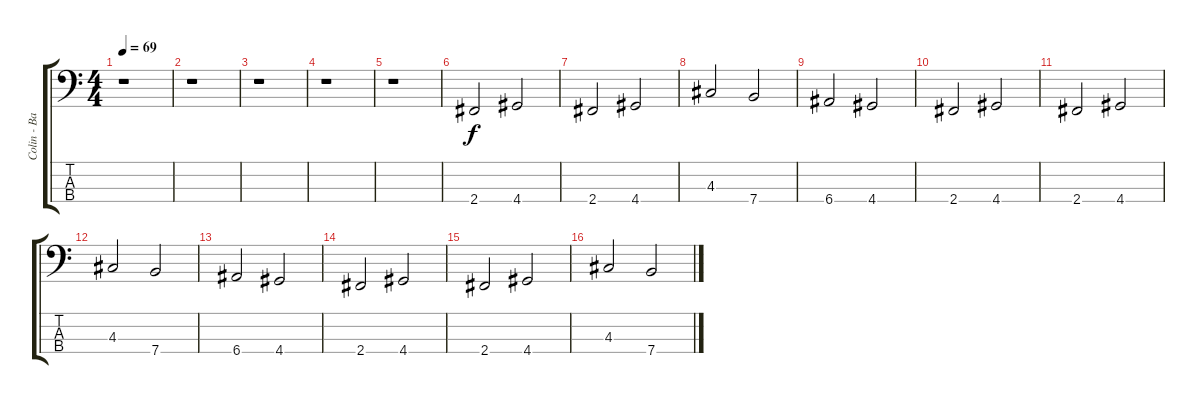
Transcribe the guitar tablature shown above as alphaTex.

\track ("Colin - Bass" "Colin - Ba") {instrument electricbassfinger}
\staff {score tabs}
\tuning (G2 D2 A1 E1) {hide}
\ts (4 4)
\tempo 69
\clef f4
\ks c
r.1{dy f} |
r.1 |
r.1 |
r.1 |
r.1 |
2.4.2 4.4.2 |
2.4.2 4.4.2 |
4.3.2 7.4.2 |
6.4.2 4.4.2 |
2.4.2 4.4.2 |
2.4.2 4.4.2 |
4.3.2 7.4.2 |
6.4.2 4.4.2 |
2.4.2 4.4.2 |
2.4.2 4.4.2 |
4.3.2 7.4.2
